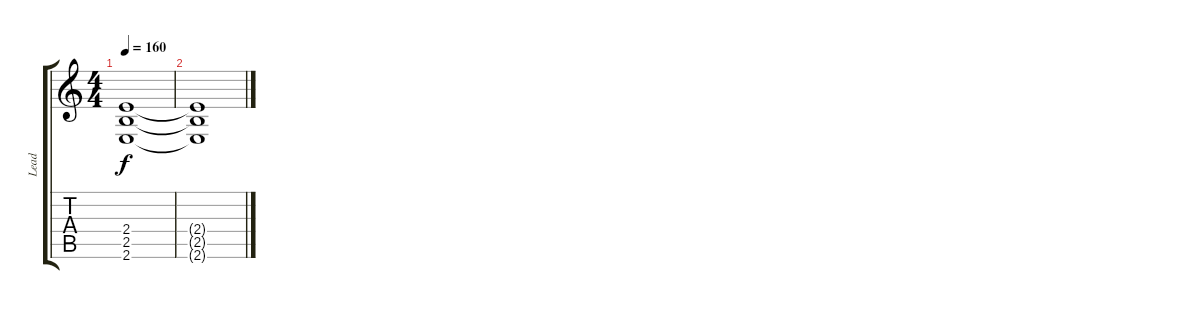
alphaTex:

\track ("Lead" "Lead") {instrument distortionguitar}
\staff {score tabs}
\tuning (E4 B3 G3 D3 A2 D2) {hide}
\ts (4 4)
\tempo 160
\clef g2
\ks c
(2.4 2.5 2.6).1{dy f} |
(2.4{t} 2.5{t} 2.6{t}).1
